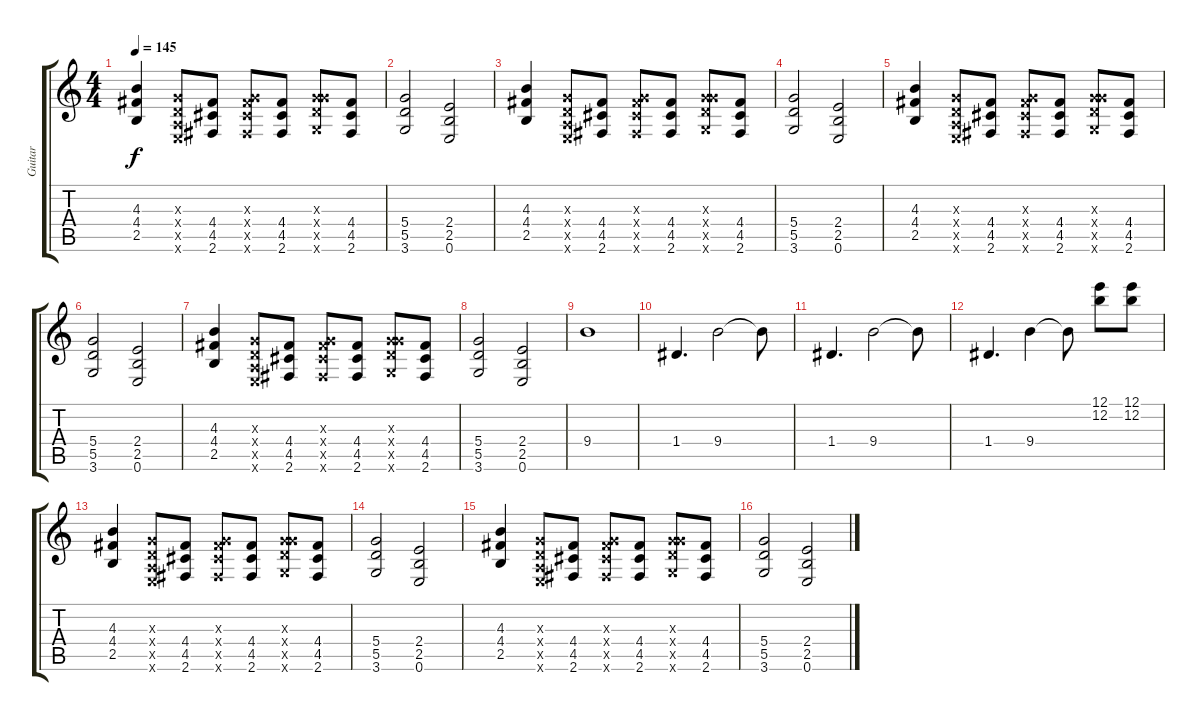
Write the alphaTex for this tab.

\track ("Guitar" "Guitar") {instrument overdrivenguitar}
\staff {score tabs}
\tuning (E4 B3 G3 D3 A2 E2) {hide}
\ts (4 4)
\tempo 145
\clef g2
\ks c
(4.3 4.4 2.5).4{dy f} (0.3{x} 0.4{x} 0.5{x} 0.6{x}).8 (4.4 4.5 2.6).8 (0.3{x} 4.4{x} 4.5{x} 2.6{x}).8 (4.4 4.5 2.6).8 (0.3{x} 5.4{x} 5.5{x} 3.6{x}).8 (4.4 4.5 2.6).8 |
(5.4 5.5 3.6).2 (2.4 2.5 0.6).2 |
(4.3 4.4 2.5).4 (0.3{x} 0.4{x} 0.5{x} 0.6{x}).8 (4.4 4.5 2.6).8 (0.3{x} 4.4{x} 4.5{x} 2.6{x}).8 (4.4 4.5 2.6).8 (0.3{x} 5.4{x} 5.5{x} 3.6{x}).8 (4.4 4.5 2.6).8 |
(5.4 5.5 3.6).2 (2.4 2.5 0.6).2 |
(4.3 4.4 2.5).4 (0.3{x} 0.4{x} 0.5{x} 0.6{x}).8 (4.4 4.5 2.6).8 (0.3{x} 4.4{x} 4.5{x} 2.6{x}).8 (4.4 4.5 2.6).8 (0.3{x} 5.4{x} 5.5{x} 3.6{x}).8 (4.4 4.5 2.6).8 |
(5.4 5.5 3.6).2 (2.4 2.5 0.6).2 |
(4.3 4.4 2.5).4 (0.3{x} 0.4{x} 0.5{x} 0.6{x}).8 (4.4 4.5 2.6).8 (0.3{x} 4.4{x} 4.5{x} 2.6{x}).8 (4.4 4.5 2.6).8 (0.3{x} 5.4{x} 5.5{x} 3.6{x}).8 (4.4 4.5 2.6).8 |
(5.4 5.5 3.6).2 (2.4 2.5 0.6).2 |
9.4.1 |
1.4.4{d} 9.4.2 9.4{t}.8 |
1.4.4{d} 9.4.2 9.4{t}.8 |
1.4.4{d} 9.4.4 9.4{t}.8 (12.1 12.2).8 (12.1 12.2).8 |
(4.3 4.4 2.5).4 (0.3{x} 0.4{x} 0.5{x} 0.6{x}).8 (4.4 4.5 2.6).8 (0.3{x} 4.4{x} 4.5{x} 2.6{x}).8 (4.4 4.5 2.6).8 (0.3{x} 5.4{x} 5.5{x} 3.6{x}).8 (4.4 4.5 2.6).8 |
(5.4 5.5 3.6).2 (2.4 2.5 0.6).2 |
(4.3 4.4 2.5).4 (0.3{x} 0.4{x} 0.5{x} 0.6{x}).8 (4.4 4.5 2.6).8 (0.3{x} 4.4{x} 4.5{x} 2.6{x}).8 (4.4 4.5 2.6).8 (0.3{x} 5.4{x} 5.5{x} 3.6{x}).8 (4.4 4.5 2.6).8 |
(5.4 5.5 3.6).2 (2.4 2.5 0.6).2
